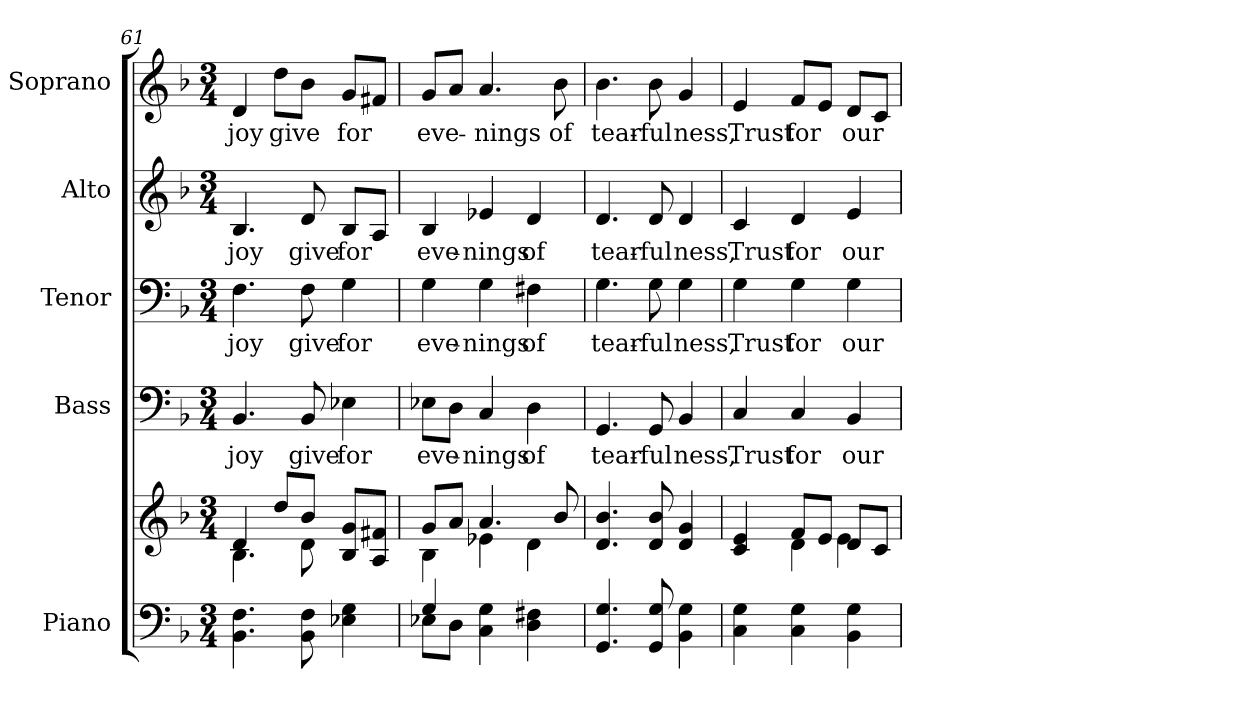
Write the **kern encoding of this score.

**kern	**kern	**kern	**text	**kern	**text	**kern	**text	**kern	**text
*part5	*part5	*part4	*part4	*part3	*part3	*part2	*part2	*part1	*part1
*staff6	*staff5	*staff4	*staff4	*staff3	*staff3	*staff2	*staff2	*staff1	*staff1
*I"Piano	*	*I"Bass	*	*I"Tenor	*	*I"Alto	*	*I"Soprano	*
*I'Pno.	*	*I'B.	*	*I'T.	*	*I'A.	*	*I'S.	*
*clefF4	*clefG2	*clefF4	*	*clefF4	*	*clefG2	*	*clefG2	*
*k[b-]	*k[b-]	*k[b-]	*	*k[b-]	*	*k[b-]	*	*k[b-]	*
*F:	*F:	*F:	*	*F:	*	*F:	*	*F:	*
*M3/4	*M3/4	*M3/4	*	*M3/4	*	*M3/4	*	*M3/4	*
=61	=61	=61	=61	=61	=61	=61	=61	=61	=61
*	*^	*	*	*	*	*	*	*	*
!	!	!	!	!LO:LY:b:color=#000000	!	!	!	!	!	!
!	!	!	!	!	!	!LO:LY:b:color=#000000	!	!	!	!
!	!	!	!	!	!	!	!	!LO:LY:b:color=#000000	!	!
!	!	!	!	!	!	!	!	!	!	!LO:LY:b:color=#000000
4.BB-i\ 4.Fi	4di/	4.B-i\	4.BB-i/	joy	4.Fi\	joy	4.B-i/	joy	4di/	joy
!	!	!	!	!	!	!	!	!	!	!LO:LY:b:color=#000000
.	8ddi/L	.	.	.	.	.	.	.	8ddi\L	give
!	!	!	!	!LO:LY:b:color=#000000	!	!	!	!	!	!
!	!	!	!	!	!	!LO:LY:b:color=#000000	!	!	!	!
!	!	!	!	!	!	!	!	!LO:LY:b:color=#000000	!	!
8BB-i\ 8Fi	8b-i/J	8di\	8BB-i/	give	8Fi\	give	8di/	give	8b-i\J	.
!	!	!	!	!LO:LY:b:color=#000000	!	!	!	!	!	!
!	!	!	!	!	!	!LO:LY:b:color=#000000	!	!	!	!
!	!	!	!	!	!	!	!	!LO:LY:b:color=#000000	!	!
!	!	!	!	!	!	!	!	!	!	!LO:LY:b:color=#000000
4E-Xi\ 4Gi	8B-i/ 8giL	4ryy	4E-Xi\	for	4Gi\	for	8B-i/L	for	8gi/L	for
.	8Ai/ 8f#XiJ	.	.	.	.	.	8Ai/J	.	8f#Xi/J	.
!!LO:PB:g=z
=62	=62	=62	=62	=62	=62	=62	=62	=62	=62	=62
*^	*	*	*	*	*	*	*	*	*	*
!	!	!	!	!	!LO:LY:b:color=#000000	!	!	!	!	!	!
!	!	!	!	!	!	!	!LO:LY:b:color=#000000	!	!	!	!
!	!	!	!	!	!	!	!	!	!LO:LY:b:color=#000000	!	!
!	!	!	!	!	!	!	!	!	!	!	!LO:LY:b:color=#000000
4Gi/	8E-Xi\L	8gi/L	4B-i\	8E-Xi\L	eve-	4Gi\	eve-	4B-i/	eve-	8gi/L	eve-
.	8Di\J	8ai/J	.	8Di\J	.	.	.	.	.	8ai/J	.
!	!	!	!	!	!LO:LY:b:color=#000000	!	!	!	!	!	!
!	!	!	!	!	!	!	!LO:LY:b:color=#000000	!	!	!	!
!	!	!	!	!	!	!	!	!	!LO:LY:b:color=#000000	!	!
!	!	!	!	!	!	!	!	!	!	!	!LO:LY:b:color=#000000
4Ci\ 4Gi	4ryy	4.ai/	4e-Xi\	4Ci/	-nings	4Gi\	-nings	4e-Xi/	-nings	4.ai/	-nings
!	!	!	!	!	!LO:LY:b:color=#000000	!	!	!	!	!	!
!	!	!	!	!	!	!	!LO:LY:b:color=#000000	!	!	!	!
!	!	!	!	!	!	!	!	!	!LO:LY:b:color=#000000	!	!
4Di\ 4F#Xi	4ryy	.	4di\	4Di\	of	4F#Xi\	of	4di/	of	.	.
!	!	!	!	!	!	!	!	!	!	!	!LO:LY:b:color=#000000
.	.	8b-i/	.	.	.	.	.	.	.	8b-i\	of
*v	*v	*	*	*	*	*	*	*	*	*	*
*	*v	*v	*	*	*	*	*	*	*	*
=63	=63	=63	=63	=63	=63	=63	=63	=63	=63
!	!	!	!LO:LY:b:color=#000000	!	!	!	!	!	!
!	!	!	!	!	!LO:LY:b:color=#000000	!	!	!	!
!	!	!	!	!	!	!	!LO:LY:b:color=#000000	!	!
!	!	!	!	!	!	!	!	!	!LO:LY:b:color=#000000
4.GGi/ 4.Gi	4.di/ 4.b-i	4.GGi/	tear-	4.Gi\	tear-	4.di/	tear-	4.b-i\	tear-
!	!	!	!LO:LY:b:color=#000000	!	!	!	!	!	!
!	!	!	!	!	!LO:LY:b:color=#000000	!	!	!	!
!	!	!	!	!	!	!	!LO:LY:b:color=#000000	!	!
!	!	!	!	!	!	!	!	!	!LO:LY:b:color=#000000
8GGi/ 8Gi	8di/ 8b-i	8GGi/	-ful	8Gi\	-ful	8di/	-ful	8b-i\	-ful
!	!	!	!LO:LY:b:color=#000000	!	!	!	!	!	!
!	!	!	!	!	!LO:LY:b:color=#000000	!	!	!	!
!	!	!	!	!	!	!	!LO:LY:b:color=#000000	!	!
!	!	!	!	!	!	!	!	!	!LO:LY:b:color=#000000
4BB-i\ 4Gi	4di/ 4gi	4BB-i/	ness,	4Gi\	ness,	4di/	ness,	4gi/	ness,
=64	=64	=64	=64	=64	=64	=64	=64	=64	=64
*	*^	*	*	*	*	*	*	*	*
!	!	!	!	!LO:LY:b:color=#000000	!	!	!	!	!	!
!	!	!	!	!	!	!LO:LY:b:color=#000000	!	!	!	!
!	!	!	!	!	!	!	!	!LO:LY:b:color=#000000	!	!
!	!	!	!	!	!	!	!	!	!	!LO:LY:b:color=#000000
4Ci\ 4Gi	4ci/ 4ei	4ryy	4Ci/	Trust	4Gi\	Trust	4ci/	Trust	4ei/	Trust
!	!	!	!	!LO:LY:b:color=#000000	!	!	!	!	!	!
!	!	!	!	!	!	!LO:LY:b:color=#000000	!	!	!	!
!	!	!	!	!	!	!	!	!LO:LY:b:color=#000000	!	!
!	!	!	!	!	!	!	!	!	!	!LO:LY:b:color=#000000
4Ci\ 4Gi	8fi/L	4di\	4Ci/	for	4Gi\	for	4di/	for	8fi/L	for
.	8ei/J	.	.	.	.	.	.	.	8ei/J	.
!	!	!	!	!LO:LY:b:color=#000000	!	!	!	!	!	!
!	!	!	!	!	!	!LO:LY:b:color=#000000	!	!	!	!
!	!	!	!	!	!	!	!	!LO:LY:b:color=#000000	!	!
!	!	!	!	!	!	!	!	!	!	!LO:LY:b:color=#000000
4BB-i\ 4Gi	8di/L	4ei\	4BB-i/	our	4Gi\	our	4ei/	our	8di/L	our
.	8ci/J	.	.	.	.	.	.	.	8ci/J	.
*	*v	*v	*	*	*	*	*	*	*	*
=	=	=	=	=	=	=	=	=	=
*-	*-	*-	*-	*-	*-	*-	*-	*-	*-
